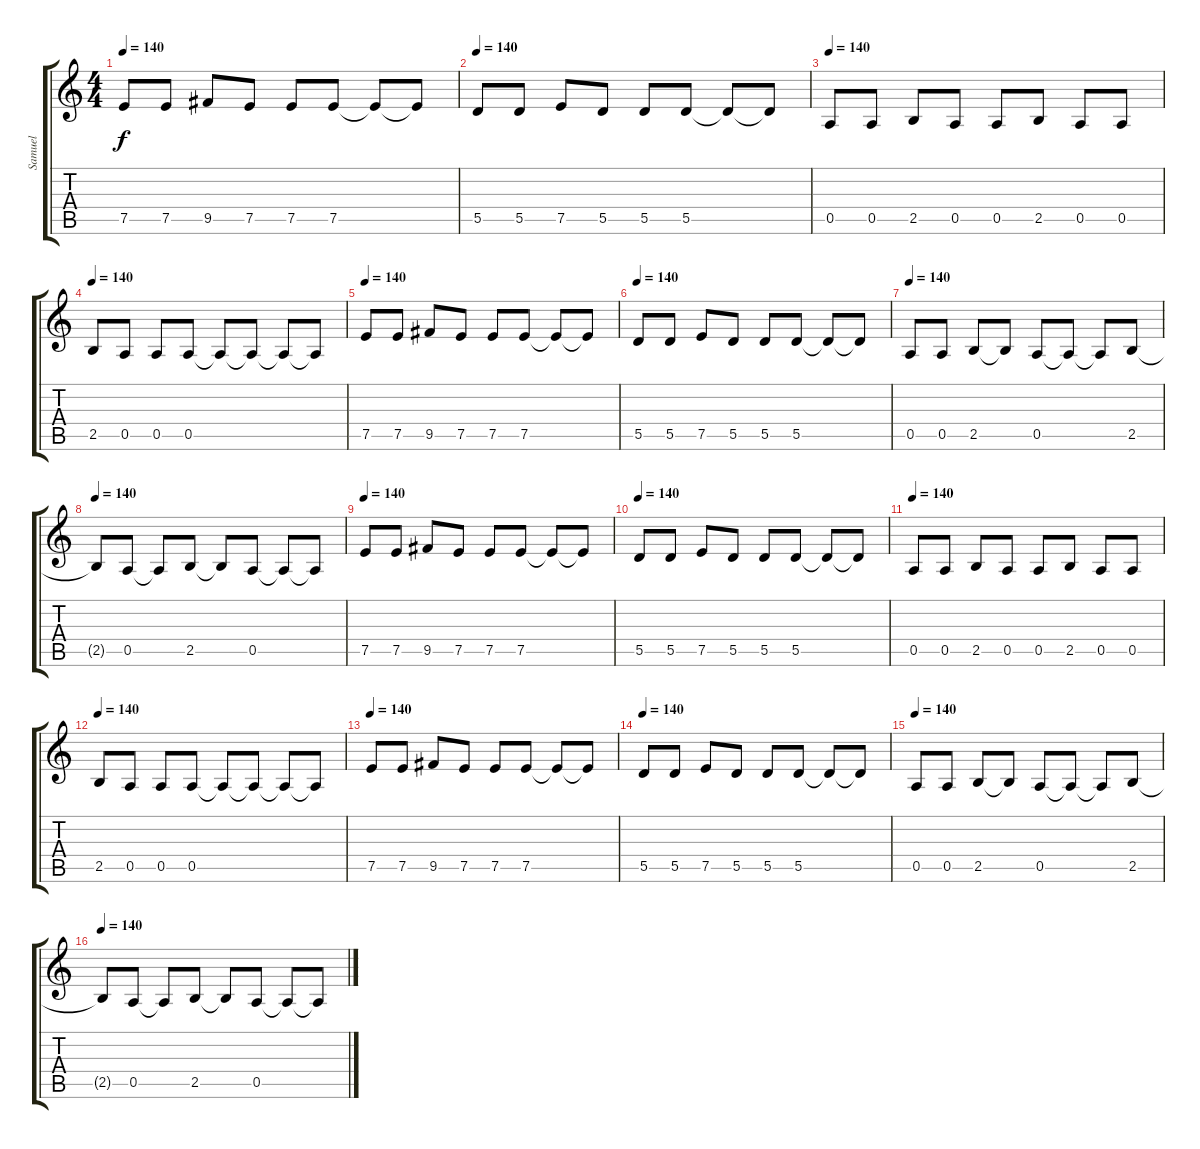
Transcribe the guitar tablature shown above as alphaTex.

\track ("Samuel" "Samuel") {instrument electricbassfinger}
\staff {score tabs}
\tuning (E4 B3 G3 D3 A2 E2) {hide}
\ts (4 4)
\tempo 140
\clef g2
\ks c
7.5.8{dy f} 7.5.8 9.5.8 7.5.8 7.5.8 7.5.8 7.5{t}.8 7.5{t}.8 |
\tempo 140
5.5.8 5.5.8 7.5.8 5.5.8 5.5.8 5.5.8 5.5{t}.8 5.5{t}.8 |
\tempo 140
0.5.8 0.5.8 2.5.8 0.5.8 0.5.8 2.5.8 0.5.8 0.5.8 |
\tempo 140
2.5.8 0.5.8 0.5.8 0.5.8 0.5{t}.8 0.5{t}.8 0.5{t}.8 0.5{t}.8 |
\tempo 140
7.5.8 7.5.8 9.5.8 7.5.8 7.5.8 7.5.8 7.5{t}.8 7.5{t}.8 |
\tempo 140
5.5.8 5.5.8 7.5.8 5.5.8 5.5.8 5.5.8 5.5{t}.8 5.5{t}.8 |
\tempo 140
0.5.8 0.5.8 2.5.8 2.5{t}.8 0.5.8 0.5{t}.8 0.5{t}.8 2.5.8 |
\tempo 140
2.5{t}.8 0.5.8 0.5{t}.8 2.5.8 2.5{t}.8 0.5.8 0.5{t}.8 0.5{t}.8 |
\tempo 140
7.5.8 7.5.8 9.5.8 7.5.8 7.5.8 7.5.8 7.5{t}.8 7.5{t}.8 |
\tempo 140
5.5.8 5.5.8 7.5.8 5.5.8 5.5.8 5.5.8 5.5{t}.8 5.5{t}.8 |
\tempo 140
0.5.8 0.5.8 2.5.8 0.5.8 0.5.8 2.5.8 0.5.8 0.5.8 |
\tempo 140
2.5.8 0.5.8 0.5.8 0.5.8 0.5{t}.8 0.5{t}.8 0.5{t}.8 0.5{t}.8 |
\tempo 140
7.5.8 7.5.8 9.5.8 7.5.8 7.5.8 7.5.8 7.5{t}.8 7.5{t}.8 |
\tempo 140
5.5.8 5.5.8 7.5.8 5.5.8 5.5.8 5.5.8 5.5{t}.8 5.5{t}.8 |
\tempo 140
0.5.8 0.5.8 2.5.8 2.5{t}.8 0.5.8 0.5{t}.8 0.5{t}.8 2.5.8 |
\tempo 140
2.5{t}.8 0.5.8 0.5{t}.8 2.5.8 2.5{t}.8 0.5.8 0.5{t}.8 0.5{t}.8
